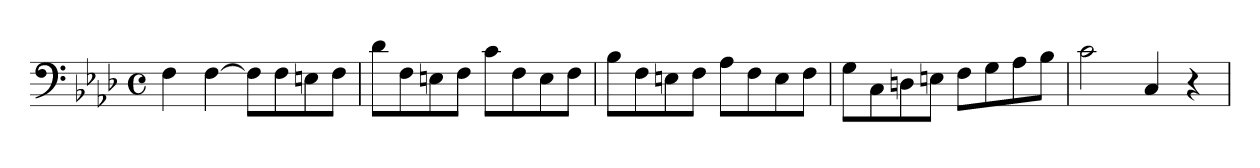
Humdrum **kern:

**kern
*part1
*staff1
*clefF4
*k[b-e-a-d-]
*M4/4
*met(c)
=1
4F
[4F
8FL]
8F
8En
8FJ
=2
8d-L
8F
8En
8FJ
8cL
8F
8E
8FJ
=3
8B-L
8F
8En
8FJ
8A-L
8F
8E
8FJ
=4
8GL
8C
8Dn
8EnJ
8FL
8G
8A-
8B-J
!!LO:LB:g=z
=5
2c
4C
4r
=
*-
